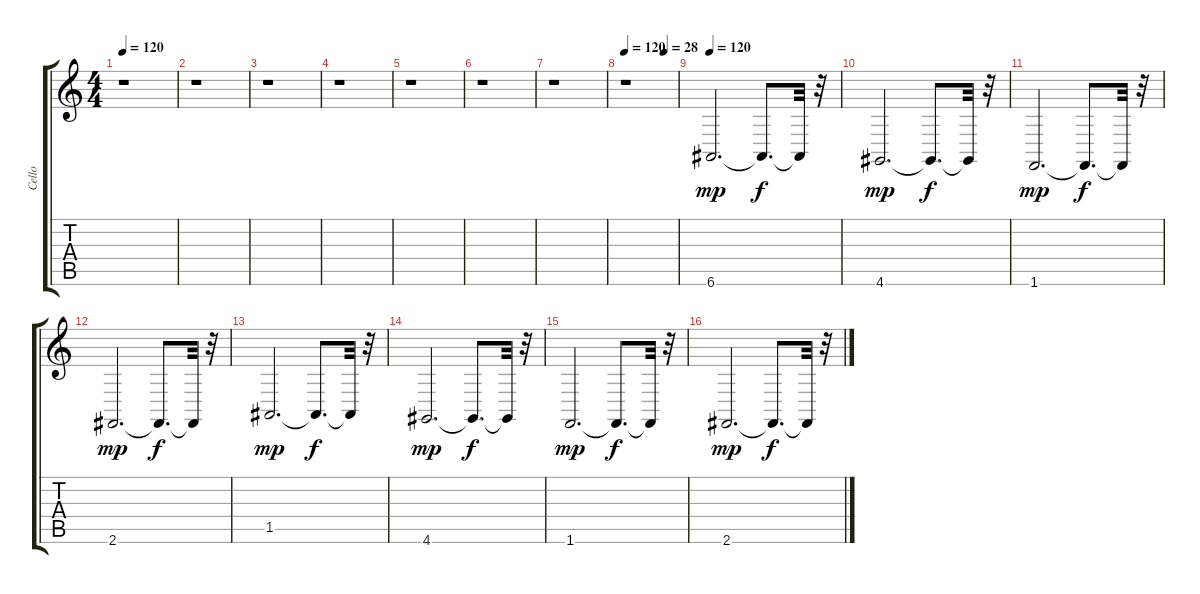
\track ("Cello" "Cello") {instrument stringensemble1}
\staff {score tabs}
\tuning (E4 B3 G3 D3 A2 E2) {hide}
\ts (4 4)
\tempo 120
\clef g2
\ks c
r.1{dy mp} |
r.1 |
r.1 |
r.1 |
r.1 |
r.1 |
r.1 |
\tempo 120
\tempo (28 0.75)
r.1 |
\tempo 120
6.6.2{d volume 9} 6.6{t}.8{d dy f} 6.6{t}.32 r.32 |
4.6.2{d dy mp volume 12} 4.6{t}.8{d dy f} 4.6{t}.32 r.32 |
1.6.2{d dy mp volume 12} 1.6{t}.8{d dy f} 1.6{t}.32 r.32 |
2.6.2{d dy mp volume 12} 2.6{t}.8{d dy f} 2.6{t}.32 r.32 |
1.5.2{d dy mp volume 12} 1.5{t}.8{d dy f} 1.5{t}.32 r.32 |
4.6.2{d dy mp volume 12} 4.6{t}.8{d dy f} 4.6{t}.32 r.32 |
1.6.2{d dy mp volume 12} 1.6{t}.8{d dy f} 1.6{t}.32 r.32 |
2.6.2{d dy mp volume 12} 2.6{t}.8{d dy f} 2.6{t}.32 r.32
